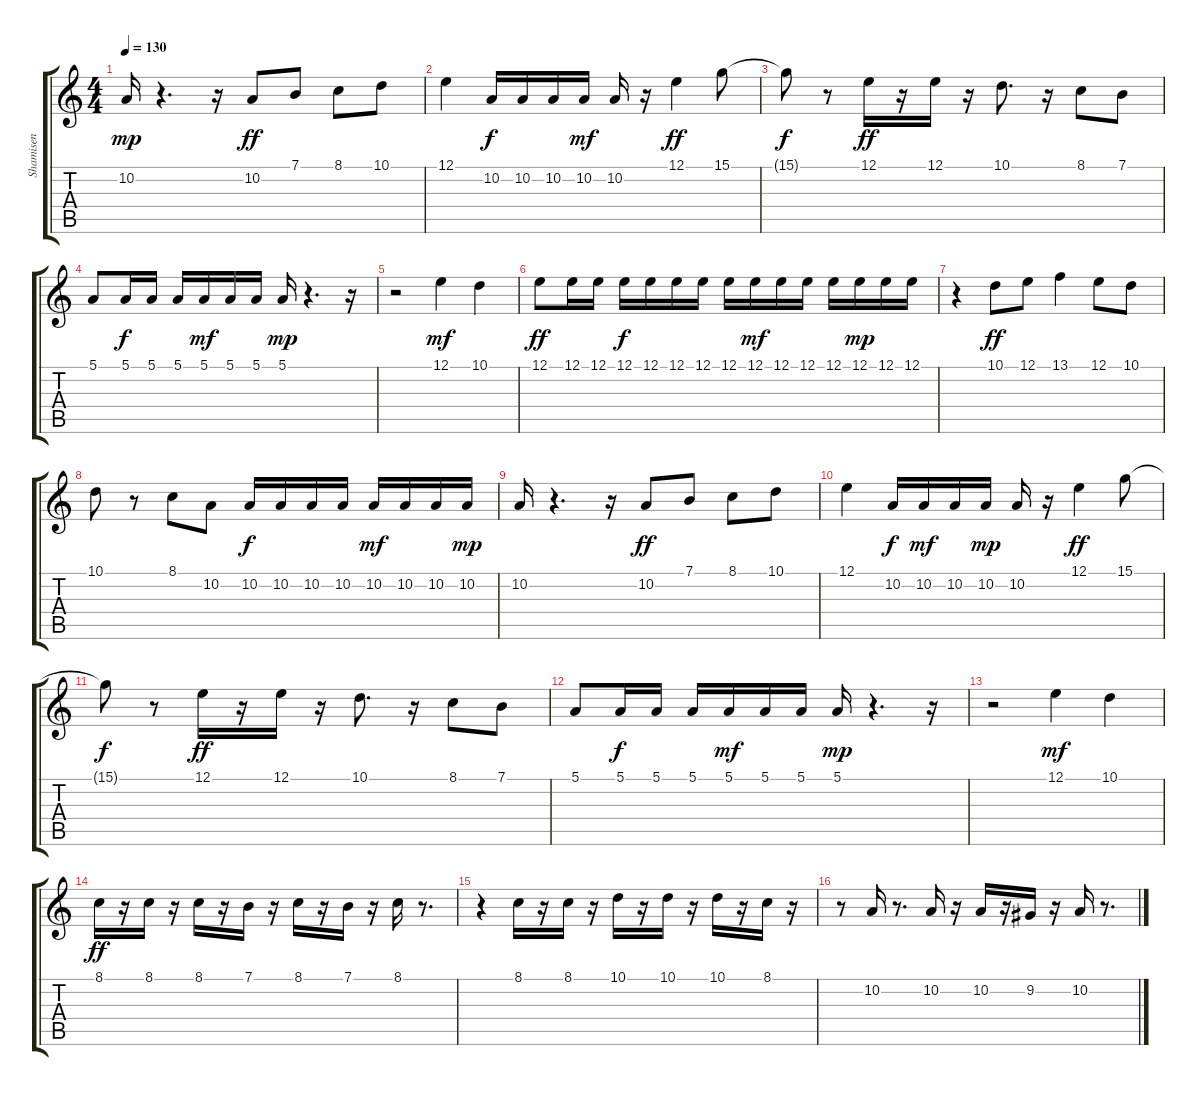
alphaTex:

\track ("Shamisen" "Shamisen") {instrument shamisen}
\staff {score tabs}
\tuning (E4 B3 G3 D3 A2 E2) {hide}
\ts (4 4)
\tempo 130
\clef g2
\ks c
10.2.16{dy mp} r.4{d} r.16 10.2.8{dy ff} 7.1.8 8.1.8 10.1.8 |
12.1.4 10.2.16{dy f} 10.2.16 10.2.16 10.2.16{dy mf} 10.2.16 r.16 12.1.4{dy ff} 15.1.8 |
15.1{t}.8{dy f} r.8 12.1.16{dy ff} r.16 12.1.16 r.16 10.1.8{d} r.16 8.1.8 7.1.8 |
5.1.8 5.1.16{dy f} 5.1.16 5.1.16 5.1.16{dy mf} 5.1.16 5.1.16 5.1.16{dy mp} r.4{d} r.16 |
r.2 12.1.4{dy mf} 10.1.4 |
12.1.8{dy ff} 12.1.16 12.1.16 12.1.16{dy f} 12.1.16 12.1.16 12.1.16 12.1.16 12.1.16{dy mf} 12.1.16 12.1.16 12.1.16 12.1.16{dy mp} 12.1.16 12.1.16 |
r.4 10.1.8{dy ff} 12.1.8 13.1.4 12.1.8 10.1.8 |
10.1.8 r.8 8.1.8 10.2.8 10.2.16{dy f} 10.2.16 10.2.16 10.2.16 10.2.16{dy mf} 10.2.16 10.2.16 10.2.16{dy mp} |
10.2.16 r.4{d} r.16 10.2.8{dy ff} 7.1.8 8.1.8 10.1.8 |
12.1.4 10.2.16{dy f} 10.2.16{dy mf} 10.2.16 10.2.16{dy mp} 10.2.16 r.16 12.1.4{dy ff} 15.1.8 |
15.1{t}.8{dy f} r.8 12.1.16{dy ff} r.16 12.1.16 r.16 10.1.8{d} r.16 8.1.8 7.1.8 |
5.1.8 5.1.16{dy f} 5.1.16 5.1.16 5.1.16{dy mf} 5.1.16 5.1.16 5.1.16{dy mp} r.4{d} r.16 |
r.2 12.1.4{dy mf} 10.1.4 |
8.1.16{dy ff} r.16 8.1.16 r.16 8.1.16 r.16 7.1.16 r.16 8.1.16 r.16 7.1.16 r.16 8.1.16 r.8{d} |
r.4 8.1.16 r.16 8.1.16 r.16 10.1.16 r.16 10.1.16 r.16 10.1.16 r.16 8.1.16 r.16 |
r.8 10.2.16 r.8{d} 10.2.16 r.16 10.2.16 r.16 9.2.16 r.16 10.2.16 r.8{d}
